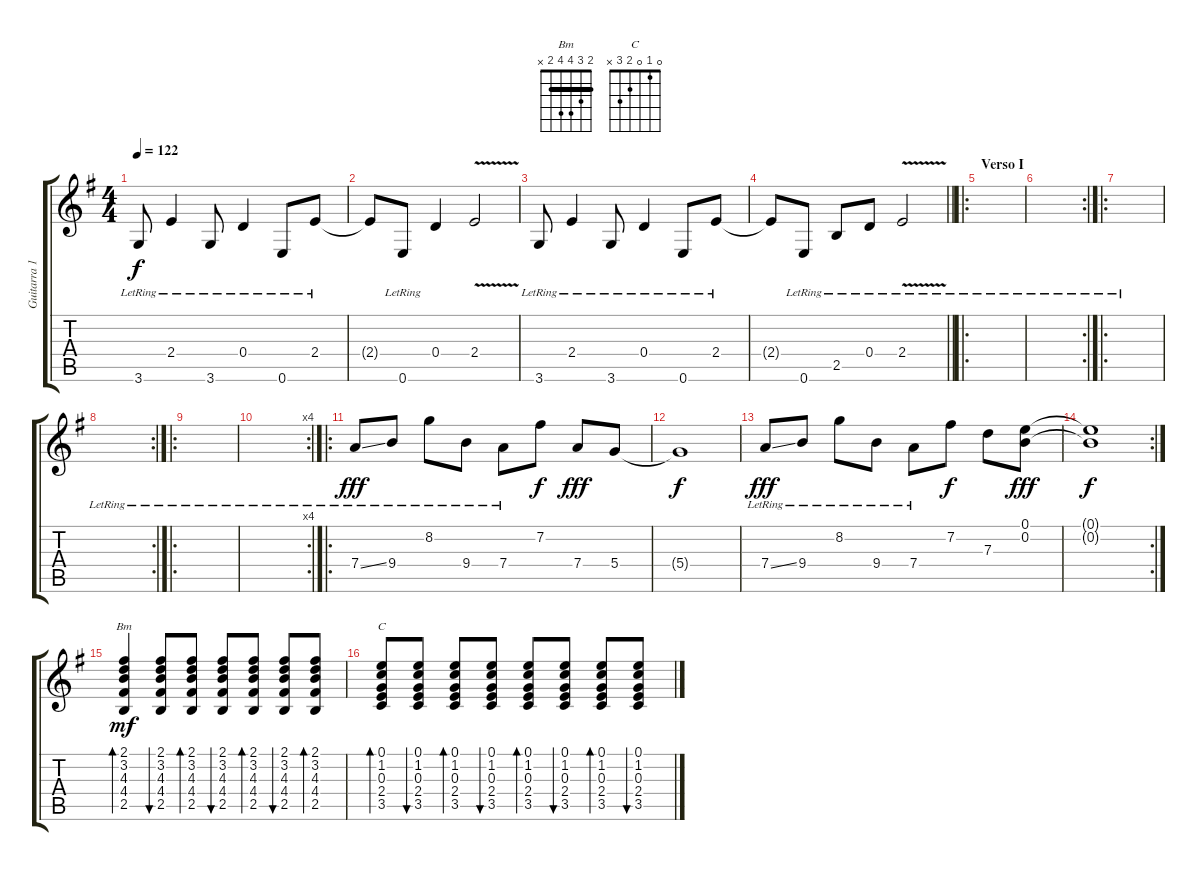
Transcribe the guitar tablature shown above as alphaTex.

\track ("Guitarra 1" "Guitarra 1") {instrument electricguitarclean}
\staff {score tabs}
\tuning (E4 B3 G3 D3 A2 E2) {hide}
\chord ("Bm" 2 3 4 4 2 x) {barre 2}
\chord ("C" 0 1 0 2 3 x)
\ts (4 4)
\tempo 122
\clef g2
\ks g
3.6{lr}.8{dy f} 2.4{lr}.4 3.6{lr}.8 0.4{lr}.4 0.6{lr}.8 2.4{lr}.8 |
2.4{t}.8 0.6{lr}.8 0.4.4 2.4{v}.2 |
3.6{lr}.8 2.4{lr}.4 3.6{lr}.8 0.4{lr}.4 0.6{lr}.8 2.4{lr}.8 |
\barLineRight lightlight
2.4{t}.8 0.6{lr}.8 2.5{lr}.8 0.4{lr}.8 2.4{v lr}.2 |
\ro
\section ("" "Verso I")
|
\rc 2
|
\ro
|
\rc 2
|
\ro
|
\rc 4
|
\ro
7.4{ss lr}.8{dy fff} 9.4{lr}.8 8.2{lr}.8 9.4{lr}.8 7.4{lr}.8 7.2.8{dy f} 7.4.8{dy fff} 5.4.8 |
5.4{t}.1{dy f} |
7.4{ss lr}.8{dy fff} 9.4{lr}.8 8.2{lr}.8 9.4{lr}.8 7.4{lr}.8 7.2.8{dy f} 7.3.8 (0.1 0.2).8{dy fff} |
\rc 2
(0.1{t} 0.2{t}).1{dy f} |
(2.1 3.2 4.3 4.4 2.5).4{bd 30 ch "Bm" dy mf volume 12 instrument acousticguitarsteel} (2.1 3.2 4.3 4.4 2.5).8{bu 30} (2.1 3.2 4.3 4.4 2.5).8{bd 30} (2.1 3.2 4.3 4.4 2.5).8{bu 30} (2.1 3.2 4.3 4.4 2.5).8{bd 30} (2.1 3.2 4.3 4.4 2.5).8{bu 30} (2.1 3.2 4.3 4.4 2.5).8{bd 30} |
(0.1 1.2 0.3 2.4 3.5).8{bd 30 ch "C"} (0.1 1.2 0.3 2.4 3.5).8{bu 30} (0.1 1.2 0.3 2.4 3.5).8{bd 30} (0.1 1.2 0.3 2.4 3.5).8{bu 30} (0.1 1.2 0.3 2.4 3.5).8{bd 30} (0.1 1.2 0.3 2.4 3.5).8{bu 30} (0.1 1.2 0.3 2.4 3.5).8{bd 30} (0.1 1.2 0.3 2.4 3.5).8{bu 30}
